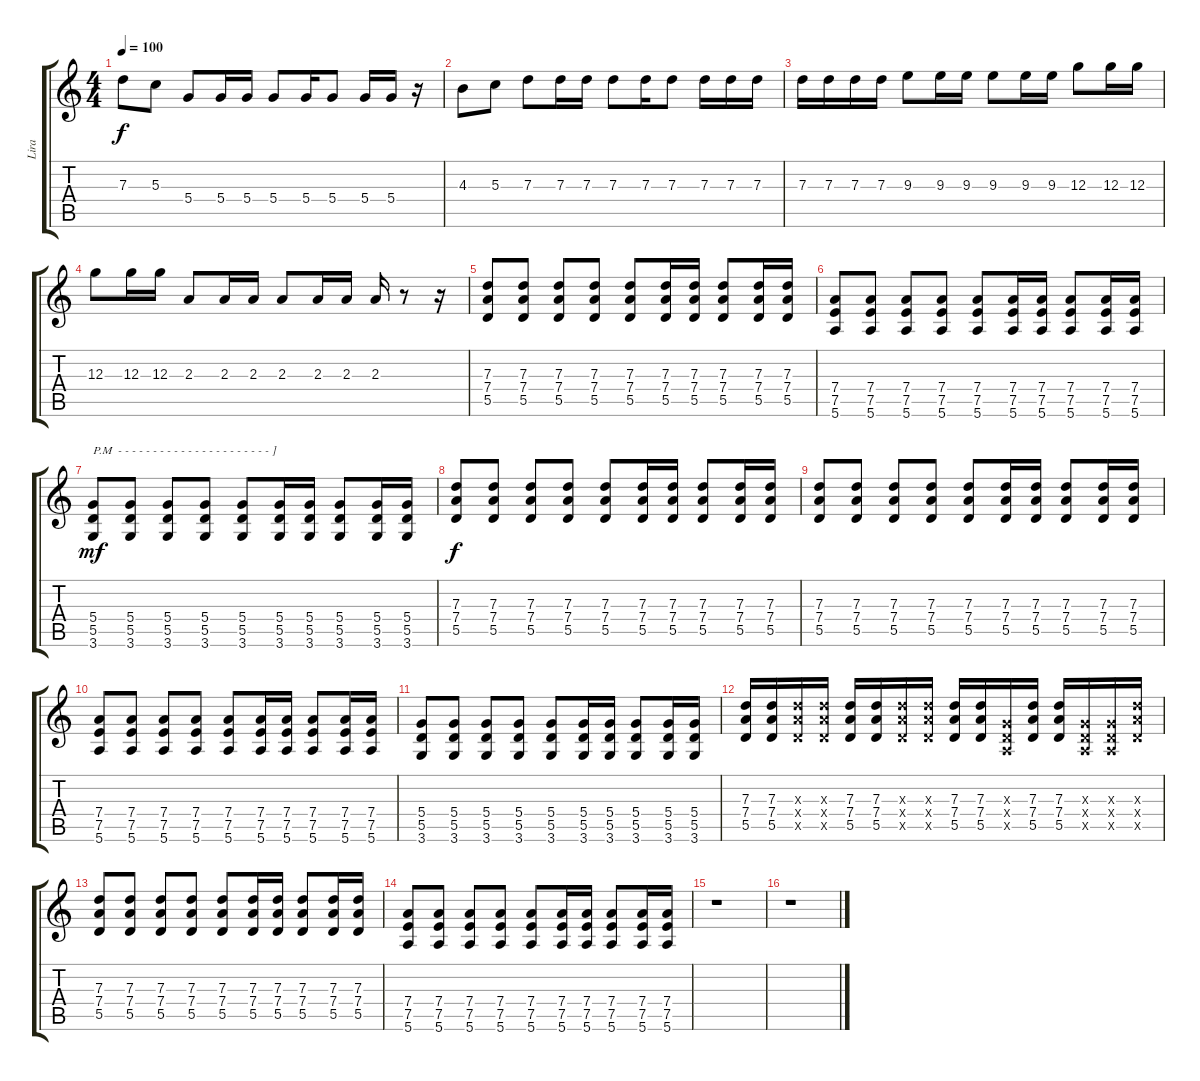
\track ("Lira" "Lira") {instrument overdrivenguitar}
\staff {score tabs}
\tuning (E4 B3 G3 D3 A2 E2) {hide}
\ts (4 4)
\tempo 100
\clef g2
\ks c
7.3.8{dy f} 5.3.8 5.4.8 5.4.16 5.4.16 5.4.8 5.4.16 5.4.8 5.4.16 5.4.16 r.16 |
4.3.8 5.3.8 7.3.8 7.3.16 7.3.16 7.3.8 7.3.16 7.3.8 7.3.16 7.3.16 7.3.16 |
7.3.16 7.3.16 7.3.16 7.3.16 9.3.8 9.3.16 9.3.16 9.3.8 9.3.16 9.3.16 12.3.8 12.3.16 12.3.16 |
12.3.8 12.3.16 12.3.16 2.3.8 2.3.16 2.3.16 2.3.8 2.3.16 2.3.16 2.3.16 r.8 r.16 |
(7.3 7.4 5.5).8 (7.3 7.4 5.5).8 (7.3 7.4 5.5).8 (7.3 7.4 5.5).8 (7.3 7.4 5.5).8 (7.3 7.4 5.5).16 (7.3 7.4 5.5).16 (7.3 7.4 5.5).8 (7.3 7.4 5.5).16 (7.3 7.4 5.5).16 |
(7.4 7.5 5.6).8 (7.4 7.5 5.6).8 (7.4 7.5 5.6).8 (7.4 7.5 5.6).8 (7.4 7.5 5.6).8 (7.4 7.5 5.6).16 (7.4 7.5 5.6).16 (7.4 7.5 5.6).8 (7.4 7.5 5.6).16 (7.4 7.5 5.6).16 |
(5.4 5.5 3.6).8{txt "P.M  - - - - - - - - - - - - - - - - - - - - - - ]" dy mf} (5.4 5.5 3.6).8 (5.4 5.5 3.6).8 (5.4 5.5 3.6).8 (5.4 5.5 3.6).8 (5.4 5.5 3.6).16 (5.4 5.5 3.6).16 (5.4 5.5 3.6).8 (5.4 5.5 3.6).16 (5.4 5.5 3.6).16 |
(7.3 7.4 5.5).8{dy f} (7.3 7.4 5.5).8 (7.3 7.4 5.5).8 (7.3 7.4 5.5).8 (7.3 7.4 5.5).8 (7.3 7.4 5.5).16 (7.3 7.4 5.5).16 (7.3 7.4 5.5).8 (7.3 7.4 5.5).16 (7.3 7.4 5.5).16 |
(7.3 7.4 5.5).8 (7.3 7.4 5.5).8 (7.3 7.4 5.5).8 (7.3 7.4 5.5).8 (7.3 7.4 5.5).8 (7.3 7.4 5.5).16 (7.3 7.4 5.5).16 (7.3 7.4 5.5).8 (7.3 7.4 5.5).16 (7.3 7.4 5.5).16 |
(7.4 7.5 5.6).8 (7.4 7.5 5.6).8 (7.4 7.5 5.6).8 (7.4 7.5 5.6).8 (7.4 7.5 5.6).8 (7.4 7.5 5.6).16 (7.4 7.5 5.6).16 (7.4 7.5 5.6).8 (7.4 7.5 5.6).16 (7.4 7.5 5.6).16 |
(5.4 5.5 3.6).8 (5.4 5.5 3.6).8 (5.4 5.5 3.6).8 (5.4 5.5 3.6).8 (5.4 5.5 3.6).8 (5.4 5.5 3.6).16 (5.4 5.5 3.6).16 (5.4 5.5 3.6).8 (5.4 5.5 3.6).16 (5.4 5.5 3.6).16 |
(7.3 7.4 5.5).16 (7.3 7.4 5.5).16 (7.3{x} 7.4{x} 5.5{x}).16 (7.3{x} 7.4{x} 5.5{x}).16 (7.3 7.4 5.5).16 (7.3 7.4 5.5).16 (7.3{x} 7.4{x} 5.5{x}).16 (7.3{x} 7.4{x} 5.5{x}).16 (7.3 7.4 5.5).16 (7.3 7.4 5.5).16 (0.3{x} 0.4{x} 0.5{x}).16 (7.3 7.4 5.5).16 (7.3 7.4 5.5).16 (0.3{x} 0.4{x} 0.5{x}).16 (0.3{x} 0.4{x} 0.5{x}).16 (7.3{x} 7.4{x} 5.5{x}).16 |
(7.3 7.4 5.5).8 (7.3 7.4 5.5).8 (7.3 7.4 5.5).8 (7.3 7.4 5.5).8 (7.3 7.4 5.5).8 (7.3 7.4 5.5).16 (7.3 7.4 5.5).16 (7.3 7.4 5.5).8 (7.3 7.4 5.5).16 (7.3 7.4 5.5).16 |
(7.4 7.5 5.6).8 (7.4 7.5 5.6).8 (7.4 7.5 5.6).8 (7.4 7.5 5.6).8 (7.4 7.5 5.6).8 (7.4 7.5 5.6).16 (7.4 7.5 5.6).16 (7.4 7.5 5.6).8 (7.4 7.5 5.6).16 (7.4 7.5 5.6).16 |
r.1 |
r.1
